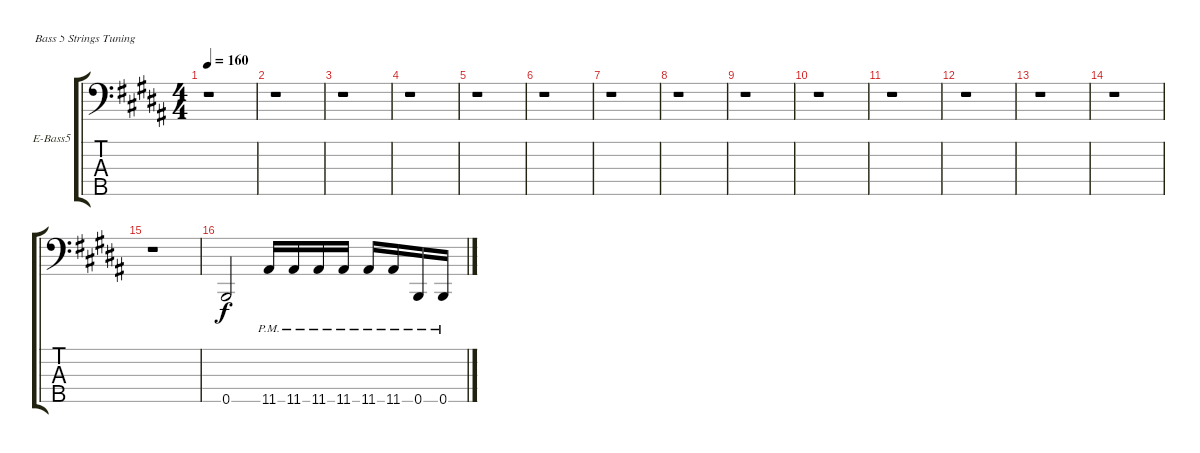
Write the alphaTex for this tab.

\defaultSystemsLayout 4
\bracketExtendMode groupsimilarinstruments
\firstSystemTrackNameOrientation horizontal
\otherSystemsTrackNameOrientation horizontal
\track ("Electric Bass" "E-Bass5") {instrument electricbassfinger}
\staff {score tabs}
\tuning (G2 D2 A1 E1 B0)
\ts (4 4)
\tempo 160
\clef f4
\scale
0.333333
\ks b
r.1{dy f} |
\scale
0.333333 r.1 |
\scale
0.333333 r.1 |
\scale
0.333333 r.1 |
\scale
0.333333 r.1 |
\scale
0.333333 r.1 |
\scale
0.333333 r.1 |
\scale
0.333333 r.1 |
\scale
0.333333 r.1 |
\scale
0.333333 r.1 |
\scale
0.333333 r.1 |
\scale
0.333333 r.1 |
\scale
0.333333 r.1 |
r.1 |
r.1 |
0.5.2 11.5{pm}.16 11.5{pm}.16 11.5{pm}.16 11.5{pm}.16 11.5{pm}.16 11.5{pm}.16 0.5{pm}.16 0.5{pm}.16
